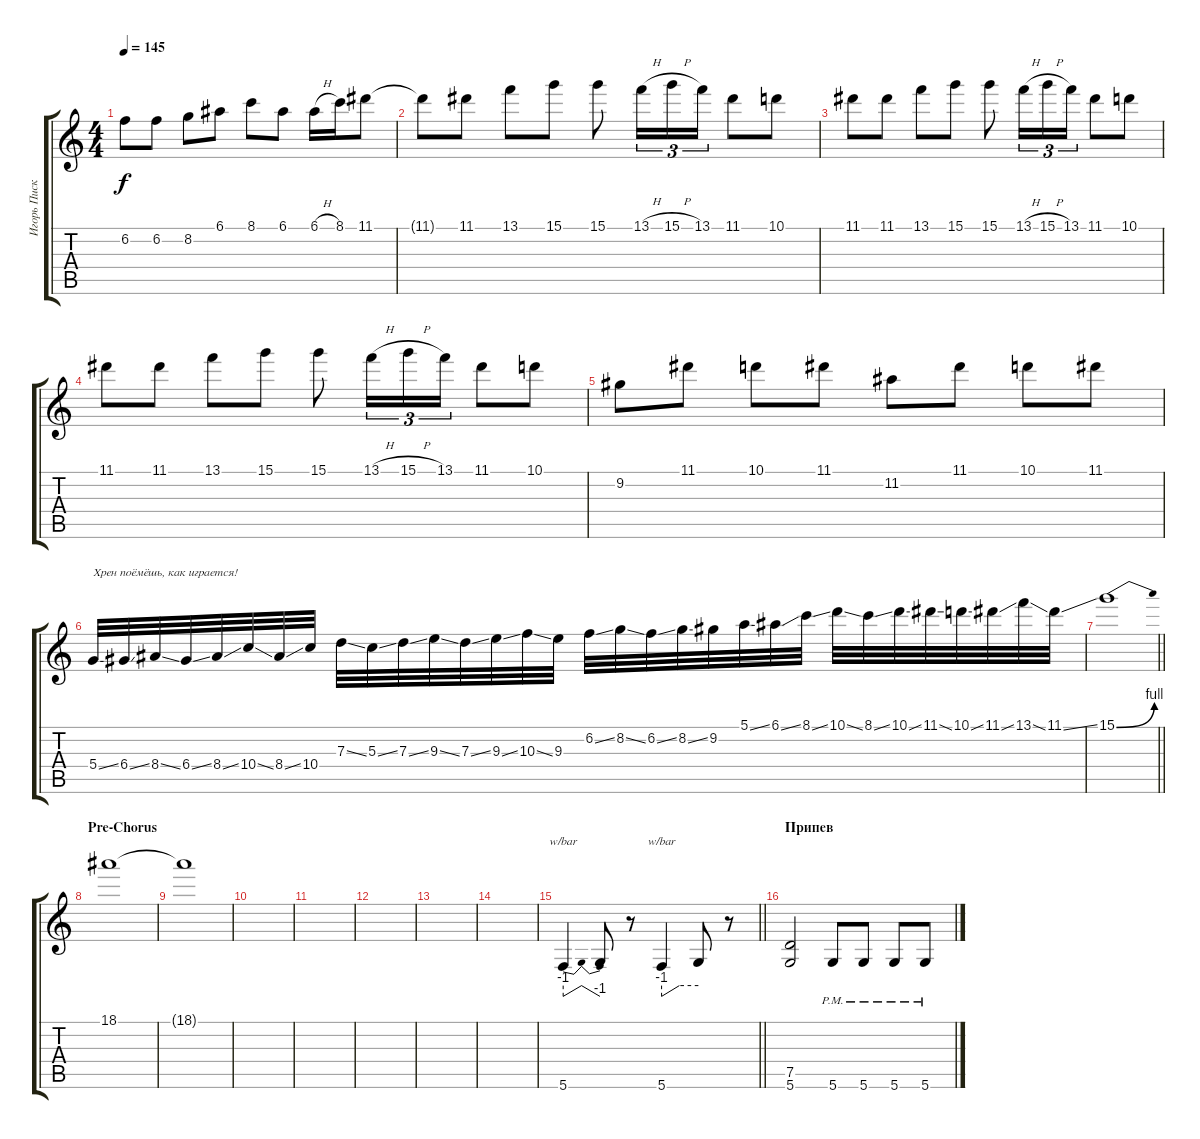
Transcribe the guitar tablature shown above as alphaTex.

\track ("Игорь Пискарёв" "Игорь Писк") {instrument overdrivenguitar}
\staff {score tabs}
\tuning (E4 B3 G3 D3 G2 D2) {hide}
\ts (4 4)
\tempo 145
\clef g2
\ks c
6.2{t}.8{dy f} 6.2.8 8.2.8 6.1.8 8.1.8 6.1.8 6.1{h}.16 8.1.16 11.1.8 |
11.1{t}.8 11.1.8 13.1.8 15.1.8 15.1.8 13.1{h}.16{tu (3 2)} 15.1{h}.16{tu (3 2)} 13.1.16{tu (3 2)} 11.1.8 10.1.8 |
11.1.8 11.1.8 13.1.8 15.1.8 15.1.8 13.1{h}.16{tu (3 2)} 15.1{h}.16{tu (3 2)} 13.1.16{tu (3 2)} 11.1.8 10.1.8 |
11.1.8 11.1.8 13.1.8 15.1.8 15.1.8 13.1{h}.16{tu (3 2)} 15.1{h}.16{tu (3 2)} 13.1.16{tu (3 2)} 11.1.8 10.1.8 |
9.2.8 11.1.8 10.1.8 11.1.8 11.2.8 11.1.8 10.1.8 11.1.8 |
5.4{ss}.32{txt "Хрен поёмёшь, как играется!"} 6.4{ss}.32 8.4{ss}.32 6.4{ss}.32 8.4{ss}.32 10.4{ss}.32 8.4{ss}.32 10.4.32 7.3{ss}.32 5.3{ss}.32 7.3{ss}.32 9.3{ss}.32 7.3{ss}.32 9.3{ss}.32 10.3{ss}.32 9.3.32 6.2{ss}.32 8.2{ss}.32 6.2{ss}.32 8.2{ss}.32 9.2.32 5.1{ss}.32 6.1{ss}.32 8.1{ss}.32 10.1{ss}.32 8.1{ss}.32 10.1{ss}.32 11.1{ss}.32 10.1{ss}.32 11.1{ss}.32 13.1{ss}.32 11.1{ss}.32 |
\barLineRight lightlight
15.1{be (bend 0 0 60 4)}.1 |
\section ("" "Pre-Chorus")
18.1.1{volume 4} |
18.1{t}.1 |
|
|
|
|
|
\barLineRight lightlight
5.6.4{tbe (dip default 0 -4 25 0 40 0 60 -4) balance 0} 5.6{t}.8 r.8 5.6.4{tbe (custom default 0 -4 29 0 60 0) balance 16} 5.6{t}.8 r.8 |
\section ("" "Припев")
(7.5 5.6).2{balance 8} 5.6{pm}.8 5.6{pm}.8 5.6{pm}.8 5.6{pm}.8
